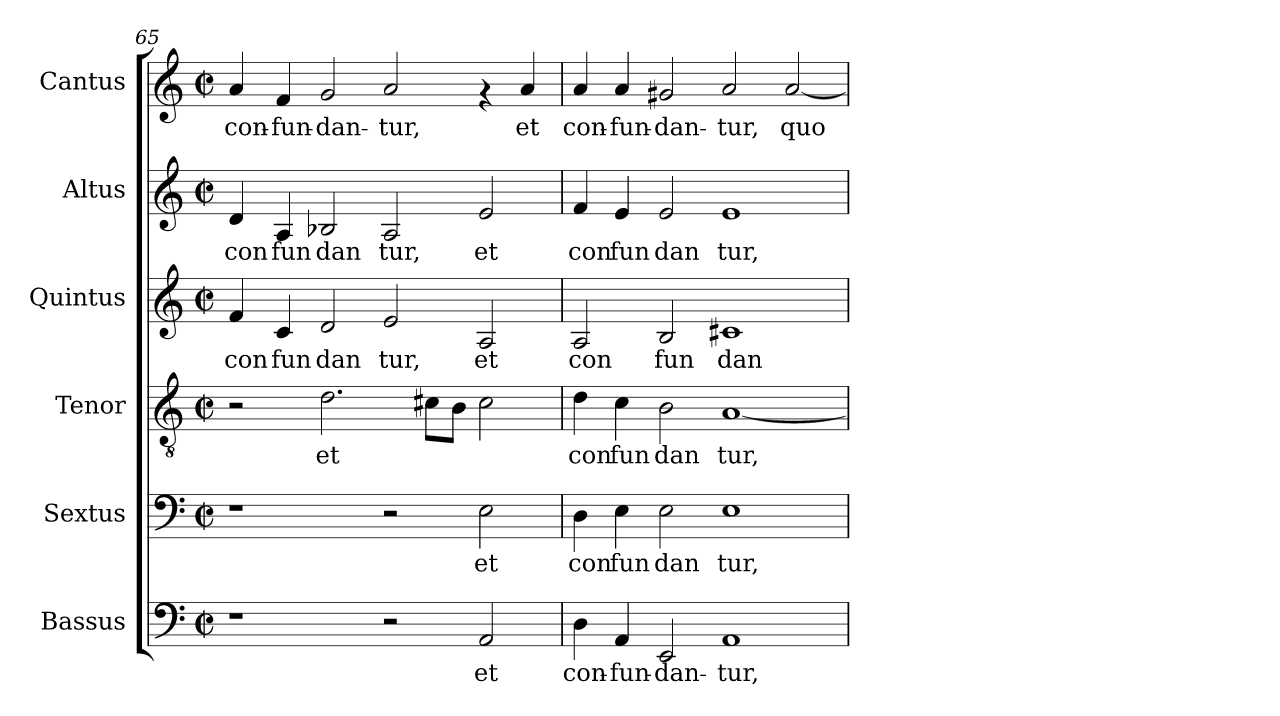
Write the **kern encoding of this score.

**kern	**text	**kern	**text	**kern	**text	**kern	**text	**kern	**text	**kern	**text
*part6	*part6	*part5	*part5	*part4	*part4	*part3	*part3	*part2	*part2	*part1	*part1
*staff6	*staff6	*staff5	*staff5	*staff4	*staff4	*staff3	*staff3	*staff2	*staff2	*staff1	*staff1
*I"Bassus	*	*I"Sextus	*	*I"Tenor	*	*I"Quintus	*	*I"Altus	*	*I"Cantus	*
!!LO:PB:g=z
*clefF4	*	*clefF4	*	*clefGv2	*	*clefG2	*	*clefG2	*	*clefG2	*
*k[]	*	*k[]	*	*k[]	*	*k[]	*	*k[]	*	*k[]	*
*C:	*	*C:	*	*C:	*	*C:	*	*C:	*	*C:	*
*M2/2	*	*M2/2	*	*M2/2	*	*M2/2	*	*M2/2	*	*M2/2	*
*met(c|)	*	*met(c|)	*	*met(c|)	*	*met(c|)	*	*met(c|)	*	*met(c|)	*
=65	=65	=65	=65	=65	=65	=65	=65	=65	=65	=65	=65
!	!	!	!	!	!	!	!LO:LY:b:cj	!	!LO:LY:b:cj	!	!LO:LY:b:cj
1r	.	1r	.	2r	.	4f/	con	4d/	con	4a/	con-
!	!	!	!	!	!	!	!LO:LY:b:cj	!	!LO:LY:b:cj	!	!LO:LY:b:cj
.	.	.	.	.	.	4c/	fun	4A/	fun	4f/	-fun-
!	!	!	!	!	!LO:LY:b:cj	!	!LO:LY:b:cj	!	!LO:LY:b:cj	!	!LO:LY:b:cj
.	.	.	.	2.d\	et	2d/	dan	2B-X/	dan	2g/	-dan-
!	!	!	!	!	!	!	!LO:LY:b:cj	!	!LO:LY:b:cj	!	!LO:LY:b:cj
2r	.	2r	.	.	.	2e/	tur,	2A/	tur,	2a/	-tur,
!	!	!	!	!	!LO:LY:b:cj	!	!	!	!	!	!
.	.	.	.	8c#\L	.	.	.	.	.	.	.
!	!	!	!	!	!LO:LY:b:cj	!	!	!	!	!	!
.	.	.	.	8B\J	.	.	.	.	.	.	.
!	!LO:LY:b:cj	!	!LO:LY:b:cj	!	!LO:LY:b:cj	!	!LO:LY:b:cj	!	!LO:LY:b:cj	!	!
2AA/	et	2E\	et	2c#\	.	2A/	et	2e/	et	4rf	.
!	!	!	!	!	!	!	!	!	!	!	!LO:LY:b:cj
.	.	.	.	.	.	.	.	.	.	4a/	et
=66	=66	=66	=66	=66	=66	=66	=66	=66	=66	=66	=66
!	!LO:LY:b:cj	!	!LO:LY:b:cj	!	!LO:LY:b:cj	!	!LO:LY:b:cj	!	!LO:LY:b:cj	!	!LO:LY:b:cj
4D\	con-	4D\	con	4d\	con	2A/	con	4f/	con	4a/	con-
!	!LO:LY:b:cj	!	!LO:LY:b:cj	!	!LO:LY:b:cj	!	!	!	!LO:LY:b:cj	!	!LO:LY:b:cj
4AA/	-fun-	4E\	fun	4c\	fun	.	.	4e/	fun	4a/	-fun-
!	!LO:LY:b:cj	!	!LO:LY:b:cj	!	!LO:LY:b:cj	!	!LO:LY:b:cj	!	!LO:LY:b:cj	!	!LO:LY:b:cj
2EE/	-dan-	2E\	dan	2B\	dan	2B/	fun	2e/	dan	2g#X/	-dan-
!	!LO:LY:b:cj	!	!LO:LY:b:cj	!	!LO:LY:b:cj	!	!LO:LY:b:cj	!	!LO:LY:b:cj	!	!LO:LY:b:cj
1AA	-tur,	1E	tur,	[<1A	tur,	1c#X	dan	1e	tur,	2a/	-tur,
!	!	!	!	!	!	!	!	!	!	!	!LO:LY:b:cj
.	.	.	.	.	.	.	.	.	.	[<2a/	quo-
=	=	=	=	=	=	=	=	=	=	=	=
*-	*-	*-	*-	*-	*-	*-	*-	*-	*-	*-	*-
